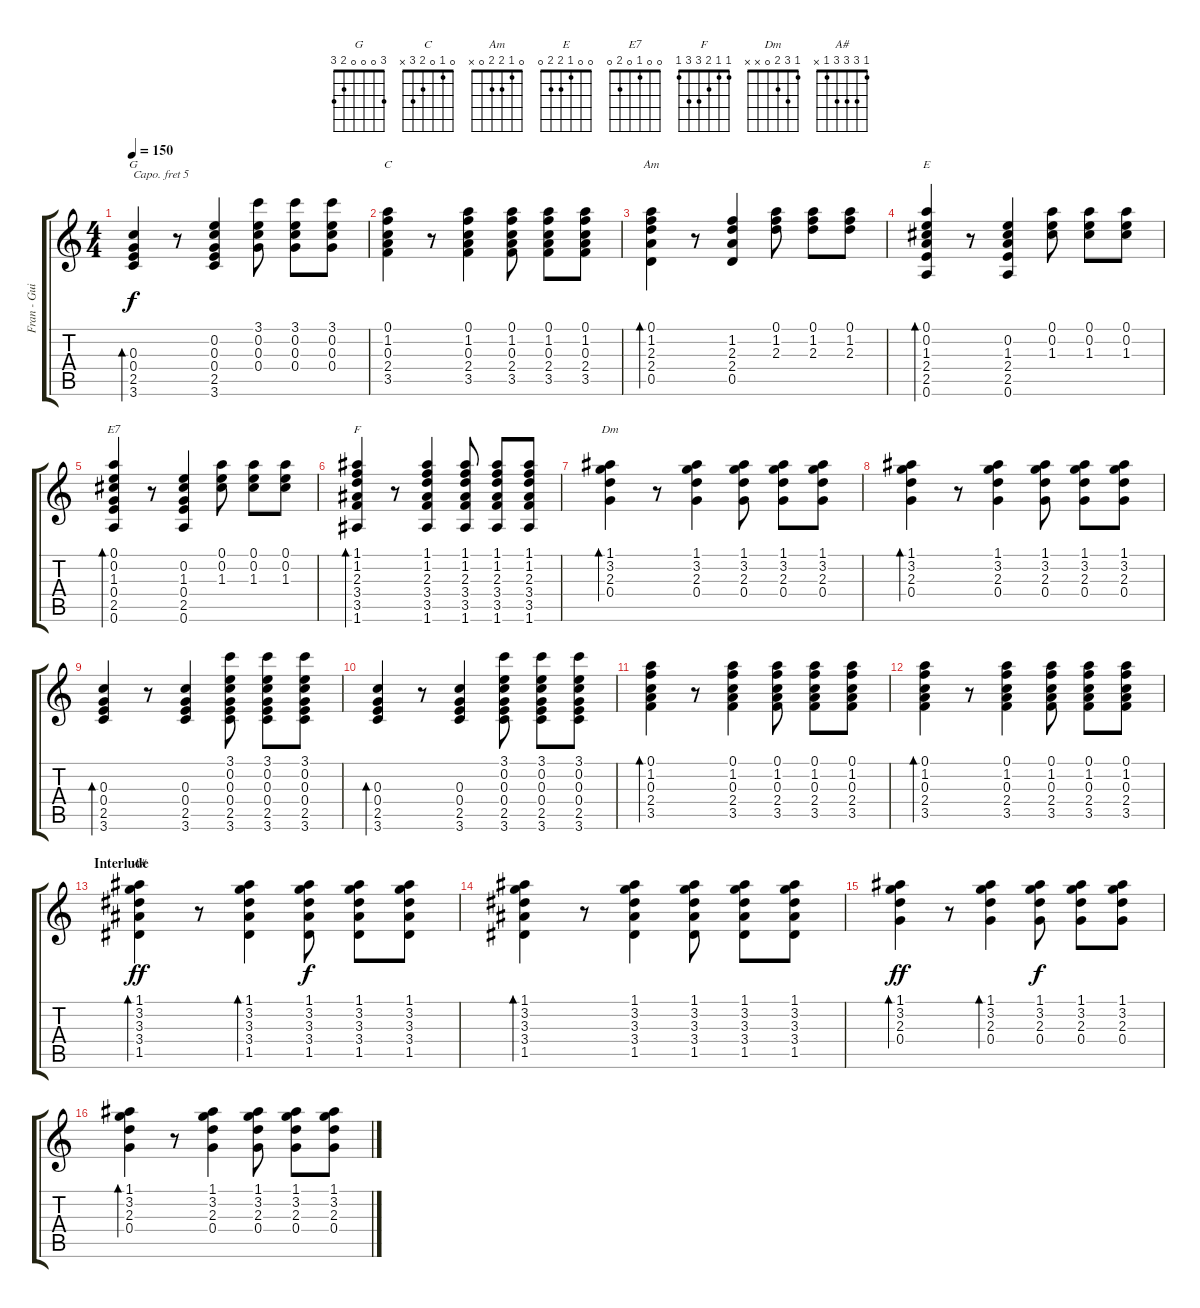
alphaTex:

\track ("Fran - Guitare (capo 5)" "Fran - Gui") {instrument acousticguitarnylon}
\staff {score tabs}
\capo 5
\tuning (E4 B3 G3 D3 A2 E2) {hide}
\chord ("G" 3 0 0 0 2 3)
\chord ("C" 0 1 0 2 3 x)
\chord ("Am" 0 1 2 2 0 x)
\chord ("E" 0 0 1 2 2 0)
\chord ("E7" 0 0 1 0 2 0)
\chord ("F" 1 1 2 3 3 1)
\chord ("Dm" 1 3 2 0 x x)
\chord ("A#" 1 3 3 3 1 x)
\ts (4 4)
\tempo 150
\clef g2
\ks c
(0.3 0.4 2.5 3.6).4{bd 60 ch "G" dy f} r.8 (0.2 0.3 0.4 2.5 3.6).4 (3.1 0.2 0.3 0.4).8 (3.1 0.2 0.3 0.4).8 (3.1 0.2 0.3 0.4).8 |
(0.1 1.2 0.3 2.4 3.5).4{ch "C"} r.8 (0.1 1.2 0.3 2.4 3.5).4 (0.1 1.2 0.3 2.4 3.5).8 (0.1 1.2 0.3 2.4 3.5).8 (0.1 1.2 0.3 2.4 3.5).8 |
(0.1 1.2 2.3 2.4 0.5).4{bd 60 ch "Am"} r.8 (1.2 2.3 2.4 0.5).4 (0.1 1.2 2.3).8 (0.1 1.2 2.3).8 (0.1 1.2 2.3).8 |
(0.1 0.2 1.3 2.4 2.5 0.6).4{bd 60 ch "E"} r.8 (0.2 1.3 2.4 2.5 0.6).4 (0.1 0.2 1.3).8 (0.1 0.2 1.3).8 (0.1 0.2 1.3).8 |
(0.1 0.2 1.3 0.4 2.5 0.6).4{bd 60 ch "E7"} r.8 (0.2 1.3 0.4 2.5 0.6).4 (0.1 0.2 1.3).8 (0.1 0.2 1.3).8 (0.1 0.2 1.3).8 |
(1.1 1.2 2.3 3.4 3.5 1.6).4{bd 60 ch "F"} r.8 (1.1 1.2 2.3 3.4 3.5 1.6).4 (1.1 1.2 2.3 3.4 3.5 1.6).8 (1.1 1.2 2.3 3.4 3.5 1.6).8 (1.1 1.2 2.3 3.4 3.5 1.6).8 |
(1.1 3.2 2.3 0.4).4{bd 60 ch "Dm"} r.8 (1.1 3.2 2.3 0.4).4 (1.1 3.2 2.3 0.4).8 (1.1 3.2 2.3 0.4).8 (1.1 3.2 2.3 0.4).8 |
(1.1 3.2 2.3 0.4).4{bd 60} r.8 (1.1 3.2 2.3 0.4).4 (1.1 3.2 2.3 0.4).8 (1.1 3.2 2.3 0.4).8 (1.1 3.2 2.3 0.4).8 |
(0.3 0.4 2.5 3.6).4{bd 60} r.8 (0.3 0.4 2.5 3.6).4 (3.1 0.2 0.3 0.4 2.5 3.6).8 (3.1 0.2 0.3 0.4 2.5 3.6).8 (3.1 0.2 0.3 0.4 2.5 3.6).8 |
(0.3 0.4 2.5 3.6).4{bd 60} r.8 (0.3 0.4 2.5 3.6).4 (3.1 0.2 0.3 0.4 2.5 3.6).8 (3.1 0.2 0.3 0.4 2.5 3.6).8 (3.1 0.2 0.3 0.4 2.5 3.6).8 |
(0.1 1.2 0.3 2.4 3.5).4{bd 60} r.8 (0.1 1.2 0.3 2.4 3.5).4 (0.1 1.2 0.3 2.4 3.5).8 (0.1 1.2 0.3 2.4 3.5).8 (0.1 1.2 0.3 2.4 3.5).8 |
(0.1 1.2 0.3 2.4 3.5).4{bd 60} r.8 (0.1 1.2 0.3 2.4 3.5).4 (0.1 1.2 0.3 2.4 3.5).8 (0.1 1.2 0.3 2.4 3.5).8 (0.1 1.2 0.3 2.4 3.5).8 |
\section ("" "Interlude")
(1.1 3.2 3.3 3.4 1.5).4{bd 60 ch "A#" dy ff} r.8 (1.1 3.2 3.3 3.4 1.5).4{bd 60} (1.1 3.2 3.3 3.4 1.5).8{dy f} (1.1 3.2 3.3 3.4 1.5).8 (1.1 3.2 3.3 3.4 1.5).8 |
(1.1 3.2 3.3 3.4 1.5).4{bd 60} r.8 (1.1 3.2 3.3 3.4 1.5).4 (1.1 3.2 3.3 3.4 1.5).8 (1.1 3.2 3.3 3.4 1.5).8 (1.1 3.2 3.3 3.4 1.5).8 |
(1.1 3.2 2.3 0.4).4{bd 60 dy ff} r.8 (1.1 3.2 2.3 0.4).4{bd 60} (1.1 3.2 2.3 0.4).8{dy f} (1.1 3.2 2.3 0.4).8 (1.1 3.2 2.3 0.4).8 |
(1.1 3.2 2.3 0.4).4{bd 60} r.8 (1.1 3.2 2.3 0.4).4 (1.1 3.2 2.3 0.4).8 (1.1 3.2 2.3 0.4).8 (1.1 3.2 2.3 0.4).8
